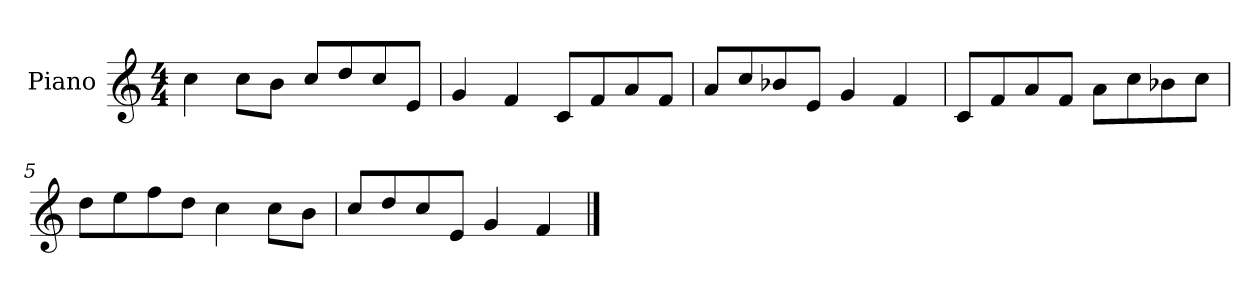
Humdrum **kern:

**kern
*part1
*staff1
*I"Piano
*I'P-no
*clefG2
*k[]
*M4/4
*MM90
=1
4cc\
8cc\L
8b\J
8cc/L
8dd/
8cc/
8e/J
=2
4g/
4f/
8c/L
8f/
8a/
8f/J
=3
8a/L
8cc/
8b-X/
8e/J
4g/
4f/
=4
8c/L
8f/
8a/
8f/J
8a\L
8cc\
8b-X\
8cc\J
=5
8dd\L
8ee\
8ff\
8dd\J
4cc\
8cc\L
8b\J
!!LO:LB:g=z
=6
8cc/L
8dd/
8cc/
8e/J
4g/
4f/
==
*-
